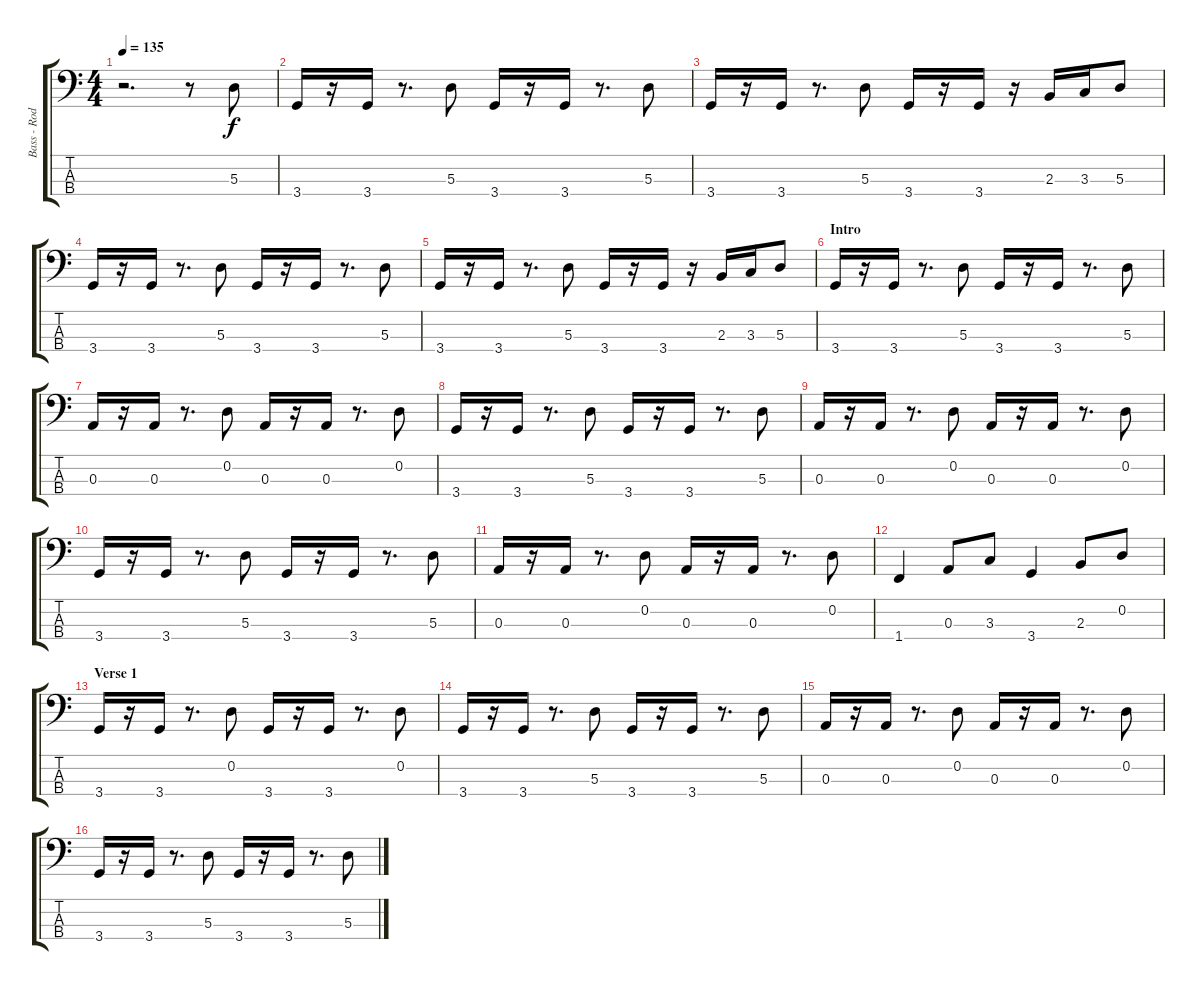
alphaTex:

\track ("Bass - Rod" "Bass - Rod") {instrument electricbassfinger}
\staff {score tabs}
\tuning (G2 D2 A1 E1) {hide}
\ts (4 4)
\tempo 135
\clef f4
\ks c
r.2{d dy f instrument electricbassfinger} r.8 5.3.8 |
3.4.16 r.16 3.4.16 r.8{d} 5.3.8 3.4.16 r.16 3.4.16 r.8{d} 5.3.8 |
3.4.16 r.16 3.4.16 r.8{d} 5.3.8 3.4.16 r.16 3.4.16 r.16 2.3.16 3.3.16 5.3.8 |
3.4.16 r.16 3.4.16 r.8{d} 5.3.8 3.4.16 r.16 3.4.16 r.8{d} 5.3.8 |
3.4.16 r.16 3.4.16 r.8{d} 5.3.8 3.4.16 r.16 3.4.16 r.16 2.3.16 3.3.16 5.3.8 |
\section ("" "Intro")
3.4.16 r.16 3.4.16 r.8{d} 5.3.8 3.4.16 r.16 3.4.16 r.8{d} 5.3.8 |
0.3.16 r.16 0.3.16 r.8{d} 0.2.8 0.3.16 r.16 0.3.16 r.8{d} 0.2.8 |
3.4.16 r.16 3.4.16 r.8{d} 5.3.8 3.4.16 r.16 3.4.16 r.8{d} 5.3.8 |
0.3.16 r.16 0.3.16 r.8{d} 0.2.8 0.3.16 r.16 0.3.16 r.8{d} 0.2.8 |
3.4.16 r.16 3.4.16 r.8{d} 5.3.8 3.4.16 r.16 3.4.16 r.8{d} 5.3.8 |
0.3.16 r.16 0.3.16 r.8{d} 0.2.8 0.3.16 r.16 0.3.16 r.8{d} 0.2.8 |
1.4.4 0.3.8 3.3.8 3.4.4 2.3.8 0.2.8 |
\section ("" "Verse 1")
3.4.16 r.16 3.4.16 r.8{d} 0.2.8 3.4.16 r.16 3.4.16 r.8{d} 0.2.8 |
3.4.16 r.16 3.4.16 r.8{d} 5.3.8 3.4.16 r.16 3.4.16 r.8{d} 5.3.8 |
0.3.16 r.16 0.3.16 r.8{d} 0.2.8 0.3.16 r.16 0.3.16 r.8{d} 0.2.8 |
3.4.16 r.16 3.4.16 r.8{d} 5.3.8 3.4.16 r.16 3.4.16 r.8{d} 5.3.8
